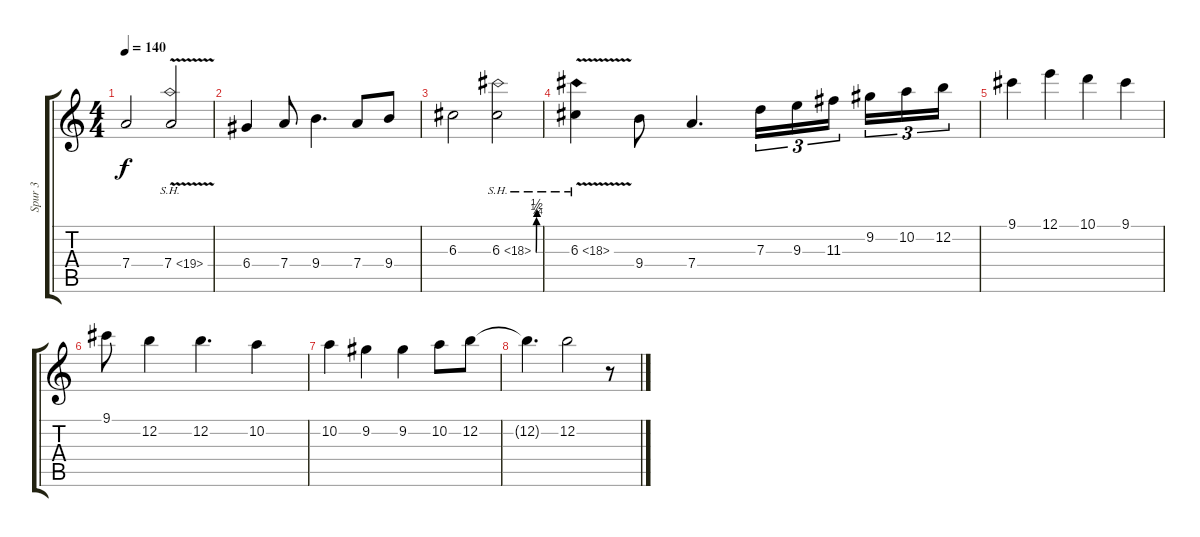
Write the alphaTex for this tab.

\track ("Spur 3" "Spur 3") {instrument overdrivenguitar}
\staff {score tabs}
\tuning (E4 B3 G3 D3 A2 E2) {hide}
\ts (4 4)
\tempo 140
\clef g2
\ks c
7.4.2{dy f} 7.4{sh 12 v}.2 |
6.4.4 7.4.8 9.4.4{d} 7.4.8 9.4.8 |
6.3.2 6.3{be (custom 0 0 10 1 20 2 30 2 40 2 50 2 60 2) sh 12}.2 |
6.3{sh 12 v}.4 9.4.8 7.4.4{d} 7.3.16{tu (3 2)} 9.3.16{tu (3 2)} 11.3.16{tu (3 2) beam splitsecondary} 9.2.16{tu (3 2)} 10.2.16{tu (3 2)} 12.2.16{tu (3 2)} |
9.1.4 12.1.4 10.1.4 9.1.4 |
9.1.8 12.2.4 12.2.4{d} 10.2.4 |
10.2.4 9.2.4 9.2.4 10.2.8 12.2.8 |
12.2{t}.4{d} 12.2.2 r.8
